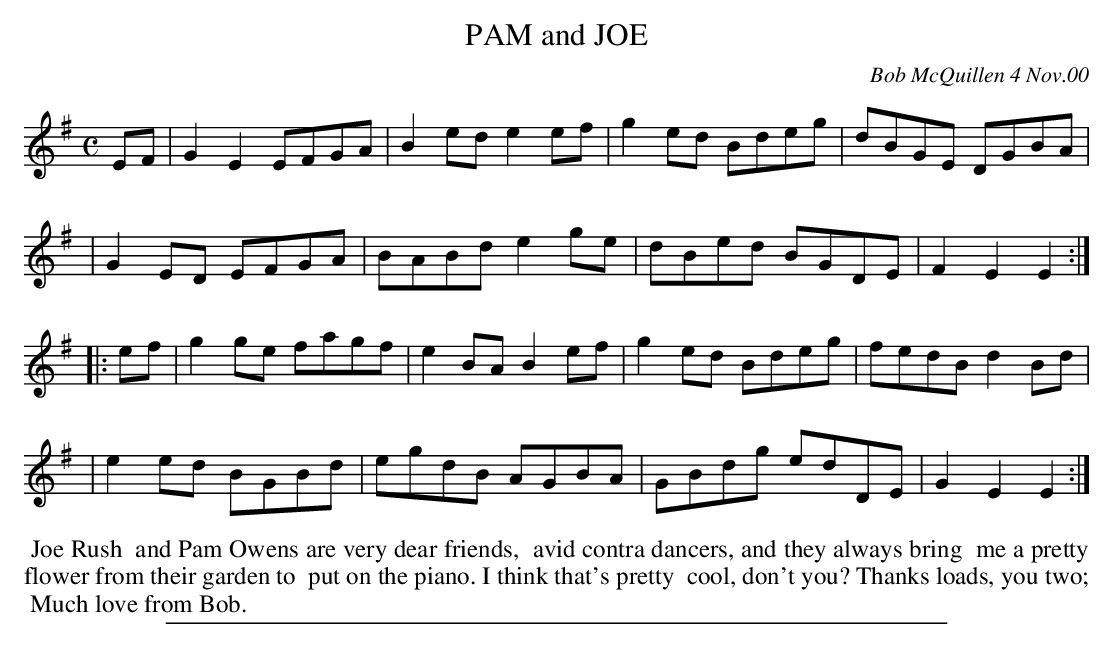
X:1
T: PAM and JOE
C: Bob McQuillen 4 Nov.00	% The tops are missing, this is most likely
M: C
L: 1/8
K: Em
EF \
| G2E2 EFGA | B2ed e2ef | g2ed Bdeg | dBGE DGBA |
| G2ED EFGA | BABd e2ge | dBed BGDE | F2E2 E2 :|
|: ef \
| g2ge fagf | e2BA B2ef | g2ed Bdeg | fedB d2Bd |
| e2ed BGBd | egdB AGBA | GBdg edDE | G2E2 E2 :|
